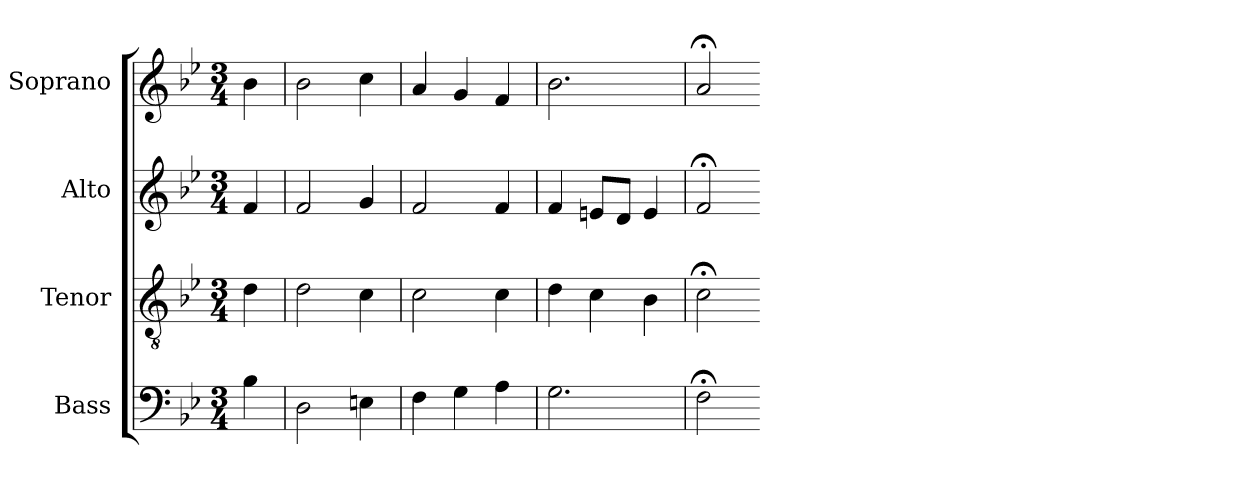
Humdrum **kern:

**kern	**kern	**kern	**kern
*part4	*part3	*part2	*part1
*staff4	*staff3	*staff2	*staff1
*I"Bass	*I"Tenor	*I"Alto	*I"Soprano
*I'B	*I'T	*I'A	*I'S
*clefF4	*clefGv2	*clefG2	*clefG2
*k[b-e-]	*k[b-e-]	*k[b-e-]	*k[b-e-]
*B-:	*B-:	*B-:	*B-:
*M3/4	*M3/4	*M3/4	*M3/4
*MM100	*MM100	*MM100	*MM100
=	=	=	=
4B-	4d	4f	4b-
=5	=5	=5	=5
2D	2d	2f	2b-
4En	4c	4g	4cc
=6	=6	=6	=6
4F	2c	2f	4a
4G	.	.	4g
4A	4c	4f	4f
=7	=7	=7	=7
2.G	4d	4f	2.b-
.	4c	8enL	.
.	.	8dJ	.
.	4B-	4e	.
=8	=8	=8	=8
2F;<	2c;<	2f;<	2a;<
=-	=-	=-	=-
*-	*-	*-	*-
